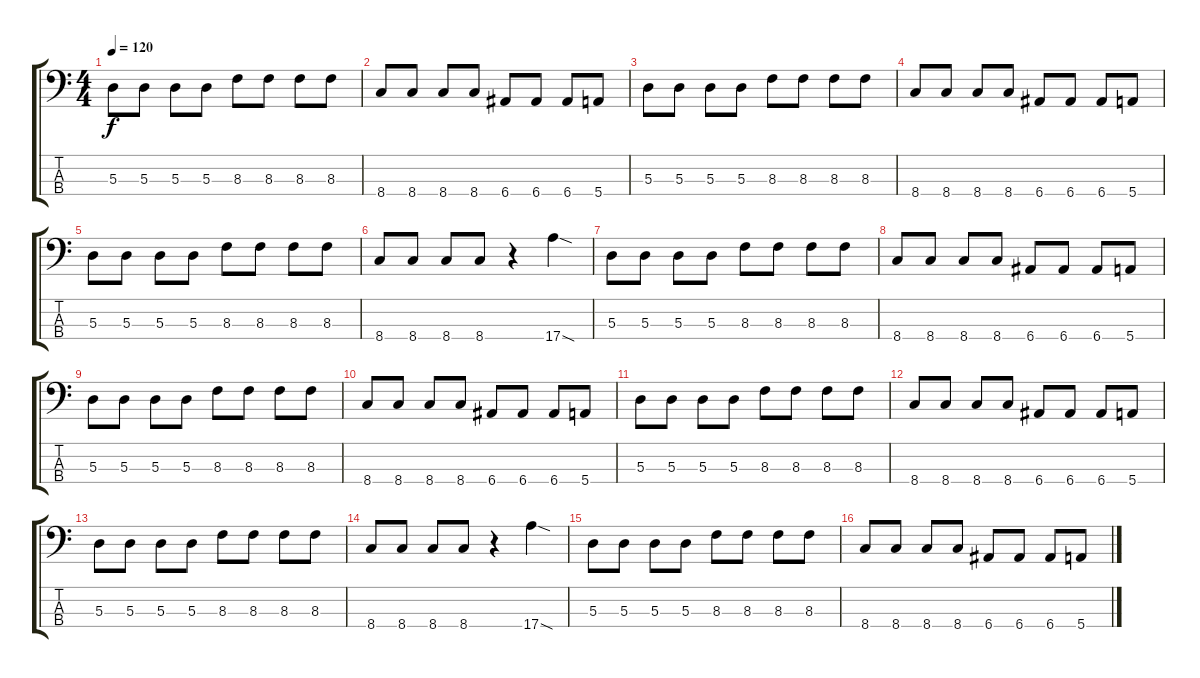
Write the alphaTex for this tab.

\track "" {instrument electricbassfinger}
\staff {score tabs}
\tuning (G2 D2 A1 E1) {hide}
\ts (4 4)
\tempo 120
\clef f4
\ks c
5.3.8{dy f} 5.3.8 5.3.8 5.3.8 8.3.8 8.3.8 8.3.8 8.3.8 |
8.4.8 8.4.8 8.4.8 8.4.8 6.4.8 6.4.8 6.4.8 5.4.8 |
5.3.8 5.3.8 5.3.8 5.3.8 8.3.8 8.3.8 8.3.8 8.3.8 |
8.4.8 8.4.8 8.4.8 8.4.8 6.4.8 6.4.8 6.4.8 5.4.8 |
5.3.8 5.3.8 5.3.8 5.3.8 8.3.8 8.3.8 8.3.8 8.3.8 |
8.4.8 8.4.8 8.4.8 8.4.8 r.4 17.4{sod}.4 |
5.3.8 5.3.8 5.3.8 5.3.8 8.3.8 8.3.8 8.3.8 8.3.8 |
8.4.8 8.4.8 8.4.8 8.4.8 6.4.8 6.4.8 6.4.8 5.4.8 |
5.3.8 5.3.8 5.3.8 5.3.8 8.3.8 8.3.8 8.3.8 8.3.8 |
8.4.8 8.4.8 8.4.8 8.4.8 6.4.8 6.4.8 6.4.8 5.4.8 |
5.3.8 5.3.8 5.3.8 5.3.8 8.3.8 8.3.8 8.3.8 8.3.8 |
8.4.8 8.4.8 8.4.8 8.4.8 6.4.8 6.4.8 6.4.8 5.4.8 |
5.3.8 5.3.8 5.3.8 5.3.8 8.3.8 8.3.8 8.3.8 8.3.8 |
8.4.8 8.4.8 8.4.8 8.4.8 r.4 17.4{sod}.4 |
5.3.8 5.3.8 5.3.8 5.3.8 8.3.8 8.3.8 8.3.8 8.3.8 |
8.4.8 8.4.8 8.4.8 8.4.8 6.4.8 6.4.8 6.4.8 5.4.8
